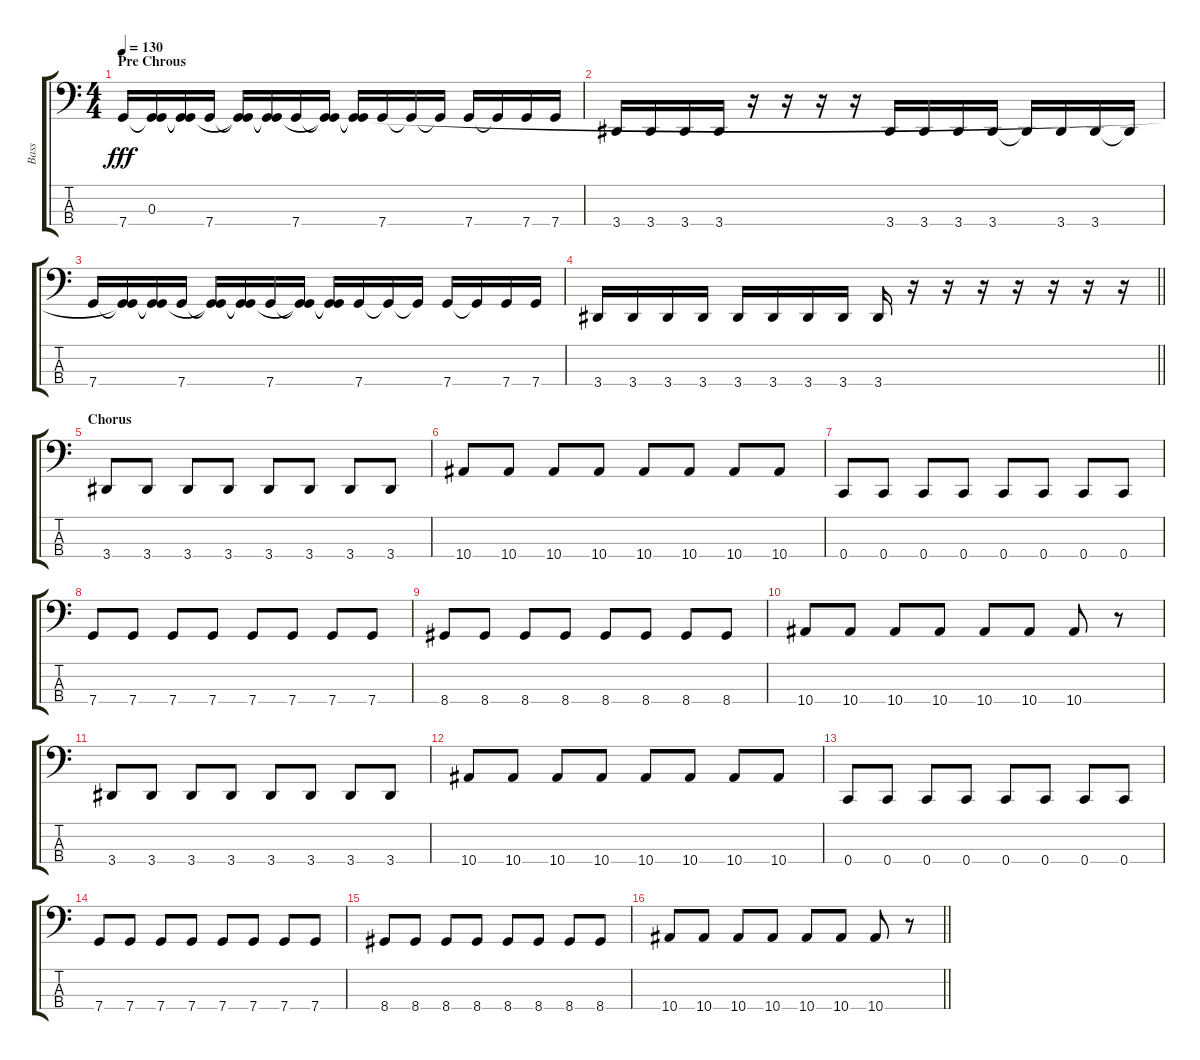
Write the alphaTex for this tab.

\track ("Bass" "Bass") {instrument electricbasspick}
\staff {score tabs}
\tuning (F2 C2 G1 C1) {hide}
\ts (4 4)
\section ("" "Pre Chrous")
\tempo 130
\clef f4
\ks c
7.4.16{dy fff} (0.3 7.4{t}).16 (0.3{t} 7.4{t}).16 7.4.16 (0.3{t} 7.4{t}).16 (0.3{t} 7.4{t}).16 7.4.16 (0.3{t} 7.4{t}).16 (0.3{t} 7.4{t}).16 7.4.16 7.4{t}.16 7.4{t}.16 7.4.16 7.4{t}.16 7.4.16 7.4.16 |
3.4.16 3.4.16 3.4.16 3.4.16 r.16 r.16 r.16 r.16 3.4.16 3.4.16 3.4.16 3.4.16 3.4{t}.16 3.4.16 3.4.16 3.4{t}.16 |
7.4.16 (0.3{t} 7.4{t}).16 (0.3{t} 7.4{t}).16 7.4.16 (0.3{t} 7.4{t}).16 (0.3{t} 7.4{t}).16 7.4.16 (0.3{t} 7.4{t}).16 (0.3{t} 7.4{t}).16 7.4.16 7.4{t}.16 7.4{t}.16 7.4.16 7.4{t}.16 7.4.16 7.4.16 |
\barLineRight lightlight
3.4.16 3.4.16 3.4.16 3.4.16 3.4.16 3.4.16 3.4.16 3.4.16 3.4.16 r.16 r.16 r.16 r.16 r.16 r.16 r.16 |
\section ("" "Chorus")
3.4.8 3.4.8 3.4.8 3.4.8 3.4.8 3.4.8 3.4.8 3.4.8 |
10.4.8 10.4.8 10.4.8 10.4.8 10.4.8 10.4.8 10.4.8 10.4.8 |
0.4.8 0.4.8 0.4.8 0.4.8 0.4.8 0.4.8 0.4.8 0.4.8 |
7.4.8 7.4.8 7.4.8 7.4.8 7.4.8 7.4.8 7.4.8 7.4.8 |
8.4.8 8.4.8 8.4.8 8.4.8 8.4.8 8.4.8 8.4.8 8.4.8 |
10.4.8 10.4.8 10.4.8 10.4.8 10.4.8 10.4.8 10.4.8 r.8 |
3.4.8 3.4.8 3.4.8 3.4.8 3.4.8 3.4.8 3.4.8 3.4.8 |
10.4.8 10.4.8 10.4.8 10.4.8 10.4.8 10.4.8 10.4.8 10.4.8 |
0.4.8 0.4.8 0.4.8 0.4.8 0.4.8 0.4.8 0.4.8 0.4.8 |
7.4.8 7.4.8 7.4.8 7.4.8 7.4.8 7.4.8 7.4.8 7.4.8 |
8.4.8 8.4.8 8.4.8 8.4.8 8.4.8 8.4.8 8.4.8 8.4.8 |
\barLineRight lightlight
10.4.8 10.4.8 10.4.8 10.4.8 10.4.8 10.4.8 10.4.8 r.8
